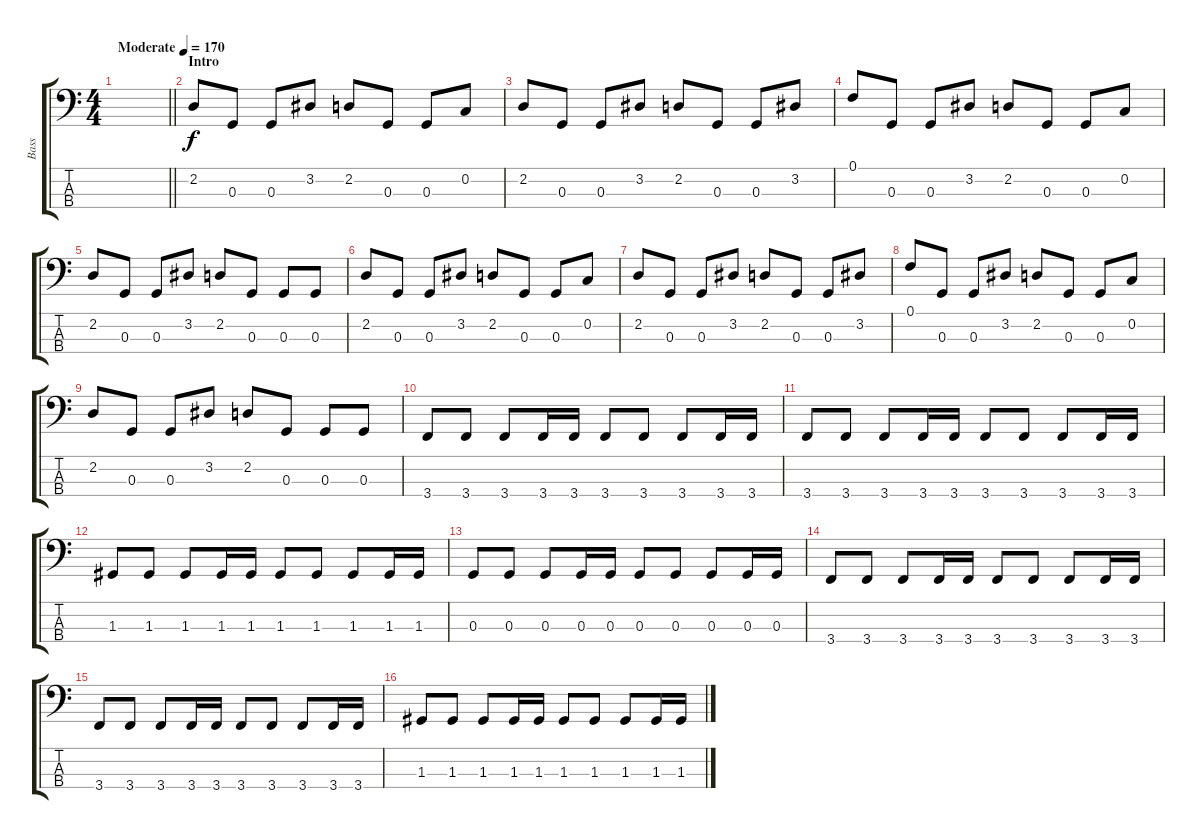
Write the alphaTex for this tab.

\track ("Bass" "Bass") {instrument electricbassfinger}
\staff {score tabs}
\tuning (F2 C2 G1 D1) {hide}
\ts (4 4)
\tempo (170 "Moderate")
\clef f4
\barLineRight lightlight
\ks c
|
\section ("" "Intro")
2.2.8 0.3.8 0.3.8 3.2.8 2.2.8 0.3.8 0.3.8 0.2.8 |
2.2.8 0.3.8 0.3.8 3.2.8 2.2.8 0.3.8 0.3.8 3.2.8 |
0.1.8 0.3.8 0.3.8 3.2.8 2.2.8 0.3.8 0.3.8 0.2.8 |
2.2.8 0.3.8 0.3.8 3.2.8 2.2.8 0.3.8 0.3.8 0.3.8 |
2.2.8 0.3.8 0.3.8 3.2.8 2.2.8 0.3.8 0.3.8 0.2.8 |
2.2.8 0.3.8 0.3.8 3.2.8 2.2.8 0.3.8 0.3.8 3.2.8 |
0.1.8 0.3.8 0.3.8 3.2.8 2.2.8 0.3.8 0.3.8 0.2.8 |
2.2.8 0.3.8 0.3.8 3.2.8 2.2.8 0.3.8 0.3.8 0.3.8 |
3.4.8 3.4.8 3.4.8 3.4.16 3.4.16 3.4.8 3.4.8 3.4.8 3.4.16 3.4.16 |
3.4.8 3.4.8 3.4.8 3.4.16 3.4.16 3.4.8 3.4.8 3.4.8 3.4.16 3.4.16 |
1.3.8 1.3.8 1.3.8 1.3.16 1.3.16 1.3.8 1.3.8 1.3.8 1.3.16 1.3.16 |
0.3.8 0.3.8 0.3.8 0.3.16 0.3.16 0.3.8 0.3.8 0.3.8 0.3.16 0.3.16 |
3.4.8 3.4.8 3.4.8 3.4.16 3.4.16 3.4.8 3.4.8 3.4.8 3.4.16 3.4.16 |
3.4.8 3.4.8 3.4.8 3.4.16 3.4.16 3.4.8 3.4.8 3.4.8 3.4.16 3.4.16 |
1.3.8 1.3.8 1.3.8 1.3.16 1.3.16 1.3.8 1.3.8 1.3.8 1.3.16 1.3.16
